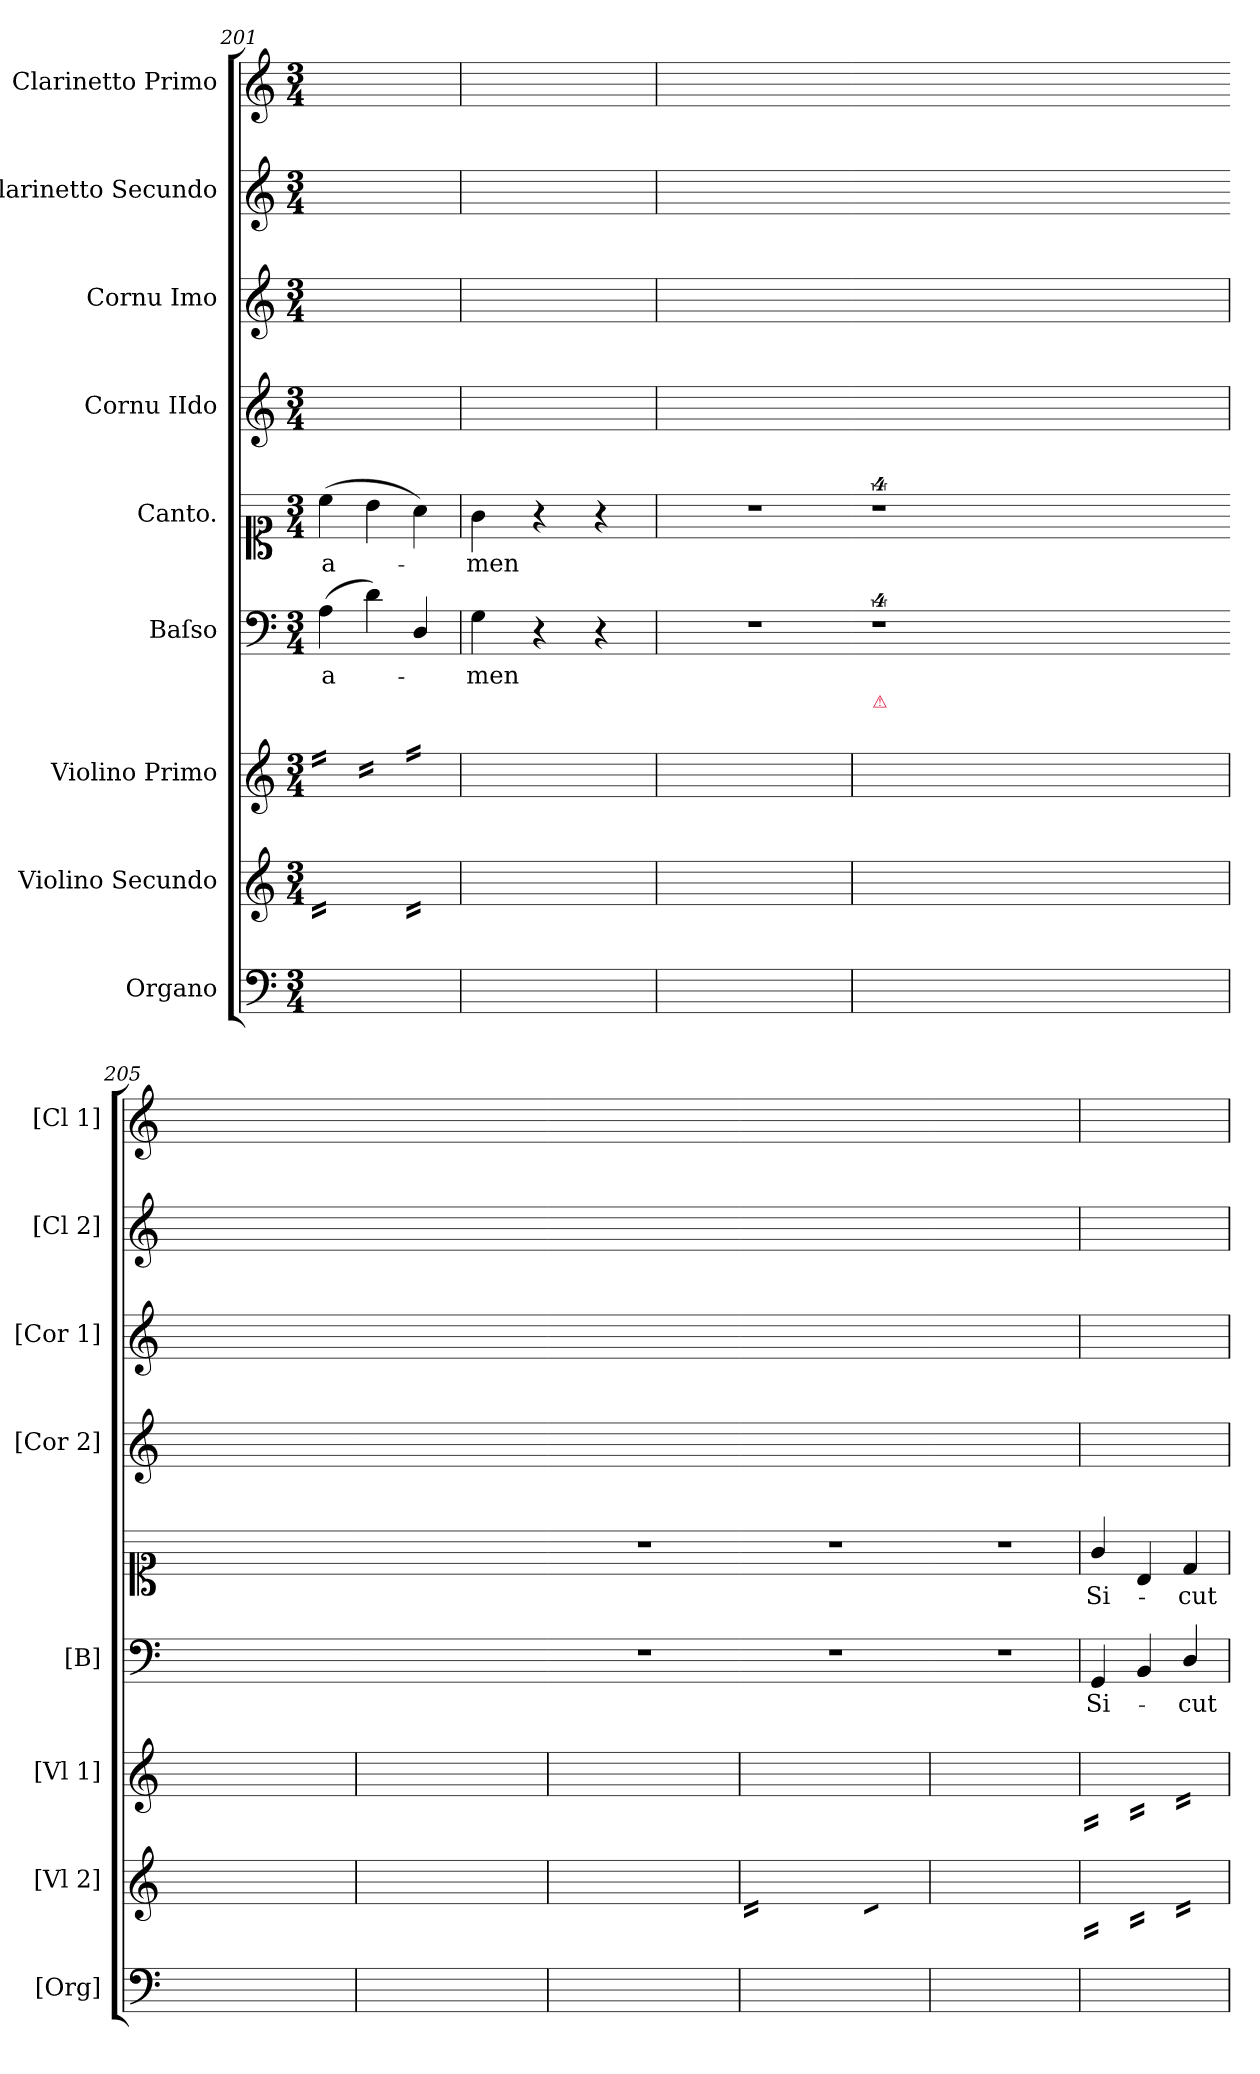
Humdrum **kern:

**kern	**kern	**kern	**kern	**text	**kern	**text	**kern	**kern	**kern	**kern
*part9	*part8	*part7	*part6	*part6	*part5	*part5	*part4	*part3	*part2	*part1
*staff9	*staff8	*staff7	*staff6	*staff6	*staff5	*staff5	*staff4	*staff3	*staff2	*staff1
*I"Organo	*I"Violino Secundo	*I"Violino Primo	*I"Baſso	*	*I"Canto.	*	*I"Cornu IIdo	*I"Cornu Imo	*I"Clarinetto Secundo	*I"Clarinetto Primo
*I'[Org]	*I'[Vl 2]	*I'[Vl 1]	*I'[B]	*	*	*	*I'[Cor 2]	*I'[Cor 1]	*I'[Cl 2]	*I'[Cl 1]
*clefF4	*clefG2	*clefG2	*clefF4	*	*clefC1	*	*clefG2	*clefG2	*clefG2	*clefG2
*k[]	*k[]	*k[]	*k[]	*	*k[]	*	*k[]	*k[]	*k[]	*k[]
*C:	*C:	*C:	*C:	*	*C:	*	*C:	*C:	*C:	*C:
*M3/4	*M3/4	*M3/4	*M3/4	*	*M3/4	*	*M3/4	*M3/4	*M3/4	*M3/4
=201	=201	=201	=201	=201	=201	=201	=201	=201	=201	=201
*	*tremolo	*	*	*	*	*	*	*	*	*
*	*	*tremolo	*	*	*	*	*	*	*	*
4C\yy	16dyy/ 16ayy/LL	16ee\yyLL	(>4A\	a-	(>4cc\	a-	2.ryy	2.ryy	2a\yy	4ee\yy
.	16dyy/ 16ayy/	16ee\yy	.	.	.	.	.	.	.	.
.	16dyy/ 16ayy/	16ee\yy	.	.	.	.	.	.	.	.
.	16dyy/ 16ayy/	16ee\yyJJ	.	.	.	.	.	.	.	.
4AA\yy	16dyy/ 16ayy/	16cc\yyLL	4d\)	.	4b\	.	.	.	.	4cc\yy
.	16dyy/ 16ayy/	16cc\yy	.	.	.	.	.	.	.	.
.	16dyy/ 16ayy/	16cc\yy	.	.	.	.	.	.	.	.
.	16dyy/ 16ayy/JJ	16cc\yyJJ	.	.	.	.	.	.	.	.
4D\yy	16dyy/ 16ccyy/LL	16ff#X\yyLL	4D/	.	4a\)	.	.	.	4cc\yy	4ff#X\yy
.	16dyy/ 16ccyy/	16ff#X\yy	.	.	.	.	.	.	.	.
.	16dyy/ 16ccyy/	16ff#X\yy	.	.	.	.	.	.	.	.
.	16dyy/ 16ccyy/JJ	16ff#X\yyJJ	.	.	.	.	.	.	.	.
*	*	*Xtremolo	*	*	*	*	*	*	*	*
*	*Xtremolo	*	*	*	*	*	*	*	*	*
=202	=202	=202	=202	=202	=202	=202	=202	=202	=202	=202
4GG/yy	(<8b/Lyy	4.gg\yy	4G\	-men	4g\	-men	2.ryy	2.ryy	4b\yy	4gg\yy
.	8g/yy)	.	.	.	.	.	.	.	.	.
4GG/yy	(<8B/yy	.	4r	.	4r	.	.	.	4ryy	4ryy
.	8d/yy)	8dd\Lyy	.	.	.	.	.	.	.	.
4ryy	(<8B/yy	8bb\yy	4r	.	4r	.	.	.	4ryy	4ryy
.	8d/Jyy)	8gg\Jyy	.	.	.	.	.	.	.	.
=203	=203	=203	=203	=203	=203	=203	=203	=203	=203	=203
4AA/yy	(<8c/Lyy	8gg\Lyy	2.r	.	2.r	.	2.ryy	2.ryy	2.ryy	2.ryy
.	8d/yy)	8ff#X\Jyy	.	.	.	.	.	.	.	.
4AA/yy	(<8c/yy	4.ff#\yy	.	.	.	.	.	.	.	.
.	8d/yy)	.	.	.	.	.	.	.	.	.
4ryy	(<8c/yy	.	.	.	.	.	.	.	.	.
.	8d/Jyy)	8gg\yy	.	.	.	.	.	.	.	.
=204	=204	=204	=204-	=204-	=204-	=204-	=204	=204	=204-	=204-
!	!	!LO:TX:a:color=crimson:t=⚠	!	!	!	!	!	!	!	!
4F#X\yy	(<8A/Lyy	8gg#X\Lyy	4%9r	.	4%9r	.	2.ryy	2.ryy	0ryy	0ryy
.	8d/Jyy)	8aa\yy	.	.	.	.	.	.	.	.
4D\yy	(<8A/Lyy	8ff#X\yy	.	.	.	.	.	.	.	.
.	8d/Jyy)	8a/yy	.	.	.	.	.	.	.	.
4F#\yy	(<8A/Lyy	8b/yy	.	.	.	.	.	.	.	.
.	8d/Jyy)	8cc/Jyy	.	.	.	.	.	.	.	.
1.ryy	1.ryy	1.ryy	.	.	.	.	1.ryy	1.ryy	.	.
.	.	.	.	.	.	.	.	.	4ryy	4ryy
=205	=205	=205	=205-	=205-	=205-	=205-	=205	=205	=205-	=205-
4G\yy	(<8B/Lyy	8cc\Lyy	2.ryy	.	2.ryy	.	2.ryy	2.ryy	2.ryy	2.ryy
.	8d/Jyy)	8b\Jyy	.	.	.	.	.	.	.	.
4GG/yy	(<8B/Lyy	4.b\yy	.	.	.	.	.	.	.	.
.	8d/Jyy)	.	.	.	.	.	.	.	.	.
4ryy	(<8B/Lyy	.	.	.	.	.	.	.	.	.
.	8d/Jyy)	8cc\yy	.	.	.	.	.	.	.	.
=206	=206	=206	=206-	=206-	=206-	=206-	=206	=206	=206-	=206-
4BB/yy	(<8B/Lyy	4dd\yy	2.ryy	.	2.ryy	.	2.ryy	2.ryy	2.ryy	2.ryy
.	8g/Jyy)	.	.	.	.	.	.	.	.	.
4BB/yy	(<8B/Lyy	8dd\Lyy	.	.	.	.	.	.	.	.
.	8g/Jyy)	8gg\yy	.	.	.	.	.	.	.	.
4BB/yy	(<8B/Lyy	8bb\yy	.	.	.	.	.	.	.	.
.	8g/Jyy)	8ddd\Jyy	.	.	.	.	.	.	.	.
=207	=207	=207	=207-	=207-	=207-	=207-	=207	=207	=207-	=207-
4C/yy	8c/Lyy	8ddd\Lyy	2.r	.	2.r	.	2.ryy	2.ryy	2.ryy	2.ryy
.	8a/yy	8ccc\yy	.	.	.	.	.	.	.	.
4C/yy	8c/yy	8bb\yy	.	.	.	.	.	.	.	.
.	8e/yy	8aa\yy	.	.	.	.	.	.	.	.
4C/yy	8c/yy	8ccc\yy	.	.	.	.	.	.	.	.
.	8e/Jyy	8aa\Jyy	.	.	.	.	.	.	.	.
=208	=208	=208	=208-	=208-	=208-	=208-	=208	=208	=208-	=208-
*	*tremolo	*	*	*	*	*	*	*	*	*
4D\yy	16dyy/ 16byy/LL	8dd\Lyy	2.r	.	2.r	.	2.ryy	2.ryy	2.ryy	2.ryy
.	16dyy/ 16byy/	.	.	.	.	.	.	.	.	.
.	16dyy/ 16byy/	8ddd\yy	.	.	.	.	.	.	.	.
.	16dyy/ 16byy/	.	.	.	.	.	.	.	.	.
4D\yy	16dyy/ 16byy/	8bb\yy	.	.	.	.	.	.	.	.
.	16dyy/ 16byy/	.	.	.	.	.	.	.	.	.
.	16dyy/ 16byy/	8gg\yy	.	.	.	.	.	.	.	.
.	16dyy/ 16byy/JJ	.	.	.	.	.	.	.	.	.
4DD/yy	8dyy/ 8ccyy/L	8.aa\yy	.	.	.	.	.	.	.	.
.	8dyy/ 8ccyy/J	.	.	.	.	.	.	.	.	.
*	*Xtremolo	*	*	*	*	*	*	*	*	*
.	.	16bb\Jkyy	.	.	.	.	.	.	.	.
=209	=209	=209	=209-	=209-	=209-	=209-	=209	=209	=209-	=209-
4GG/yy	4Gyy/ 4dyy/ 4byy/	4gg\yy	2.r	.	2.r	.	2.ryy	2.ryy	2.ryy	2.ryy
4G\yy	4G/yy	4g/yy	.	.	.	.	.	.	.	.
4ryy	4ryy	4ryy	.	.	.	.	.	.	.	.
=210	=210	=210	=210	=210	=210	=210	=210	=210	=210	=210
*	*tremolo	*	*	*	*	*	*	*	*	*
*	*	*tremolo	*	*	*	*	*	*	*	*
4GG/yy	16G/yyLL	16G/yyLL	4GG/	Si-	4g/	Si-	2.ryy	2.ryy	4G/yy	4G/yy
.	16G/yy	16G/yy	.	.	.	.	.	.	.	.
.	16G/yy	16G/yy	.	.	.	.	.	.	.	.
.	16G/yyJJ	16G/yyJJ	.	.	.	.	.	.	.	.
4BB/yy	16B/yyLL	16B/yyLL	4BB/	.	4B/	.	.	.	4B/yy	4B/yy
.	16B/yy	16B/yy	.	.	.	.	.	.	.	.
.	16B/yy	16B/yy	.	.	.	.	.	.	.	.
.	16B/yyJJ	16B/yyJJ	.	.	.	.	.	.	.	.
4D/yy	16d/yyLL	16d/yyLL	4D/	-cut	4d/	-cut	.	.	4d/yy	4d/yy
.	16d/yy	16d/yy	.	.	.	.	.	.	.	.
.	16d/yy	16d/yy	.	.	.	.	.	.	.	.
.	16d/yyJJ	16d/yyJJ	.	.	.	.	.	.	.	.
*	*	*Xtremolo	*	*	*	*	*	*	*	*
*	*Xtremolo	*	*	*	*	*	*	*	*	*
=	=	=	=	=	=	=	=	=	=	=
*-	*-	*-	*-	*-	*-	*-	*-	*-	*-	*-
